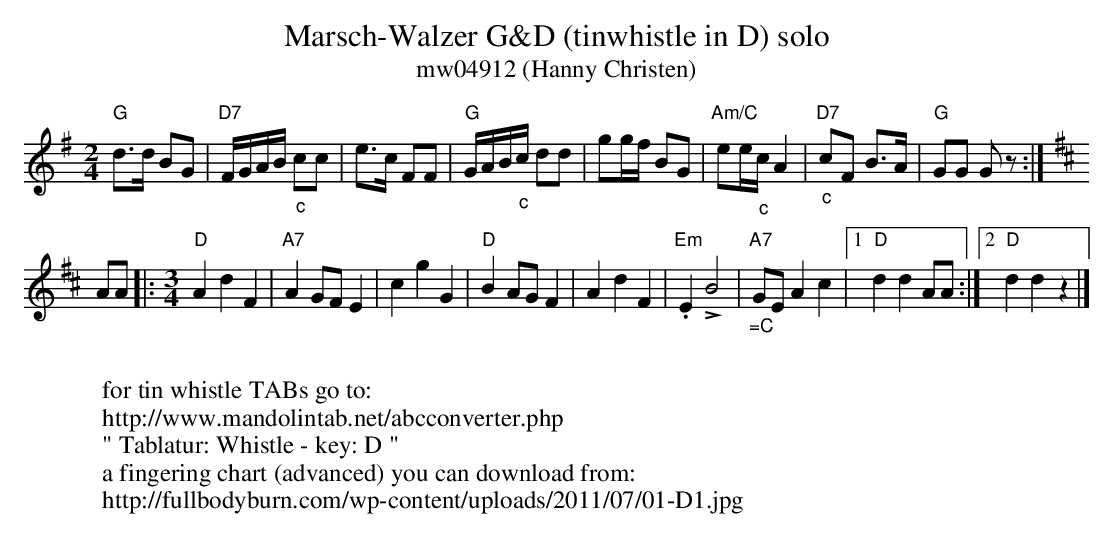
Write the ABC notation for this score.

X:1
T:Marsch-Walzer G&D (tinwhistle in D) solo
T:mw04912 (Hanny Christen)
M:2/4
L:1/8
K:G transpose=12
"G"d>d BG | "D7"F/2G/2A/2B/2 "_c"cc | e>c FF | "G"G/2A/2B/2"_c"c/2 dd | gg/2f/2 BG | "Am/C"ee/2"_c"c/2 A2 | "D7""_c"cF B>A | "G"GG Gz :| [K:D]
AA |: [M:3/4] "D"A2d2F2 | "A7"A2 GFE2 | c2g2G2 | "D"B2AGF2 | A2d2F2 | "Em".E2!>!B4 | "A7""_=C"GE A2c2 |1 "D"d2d2AA :|2 "D"d2d2 z2 |]
W:
W:for tin whistle TABs go to:
W:http://www.mandolintab.net/abcconverter.php
W:" Tablatur: Whistle - key: D "
W:a fingering chart (advanced) you can download from:
W:http://fullbodyburn.com/wp-content/uploads/2011/07/01-D1.jpg
